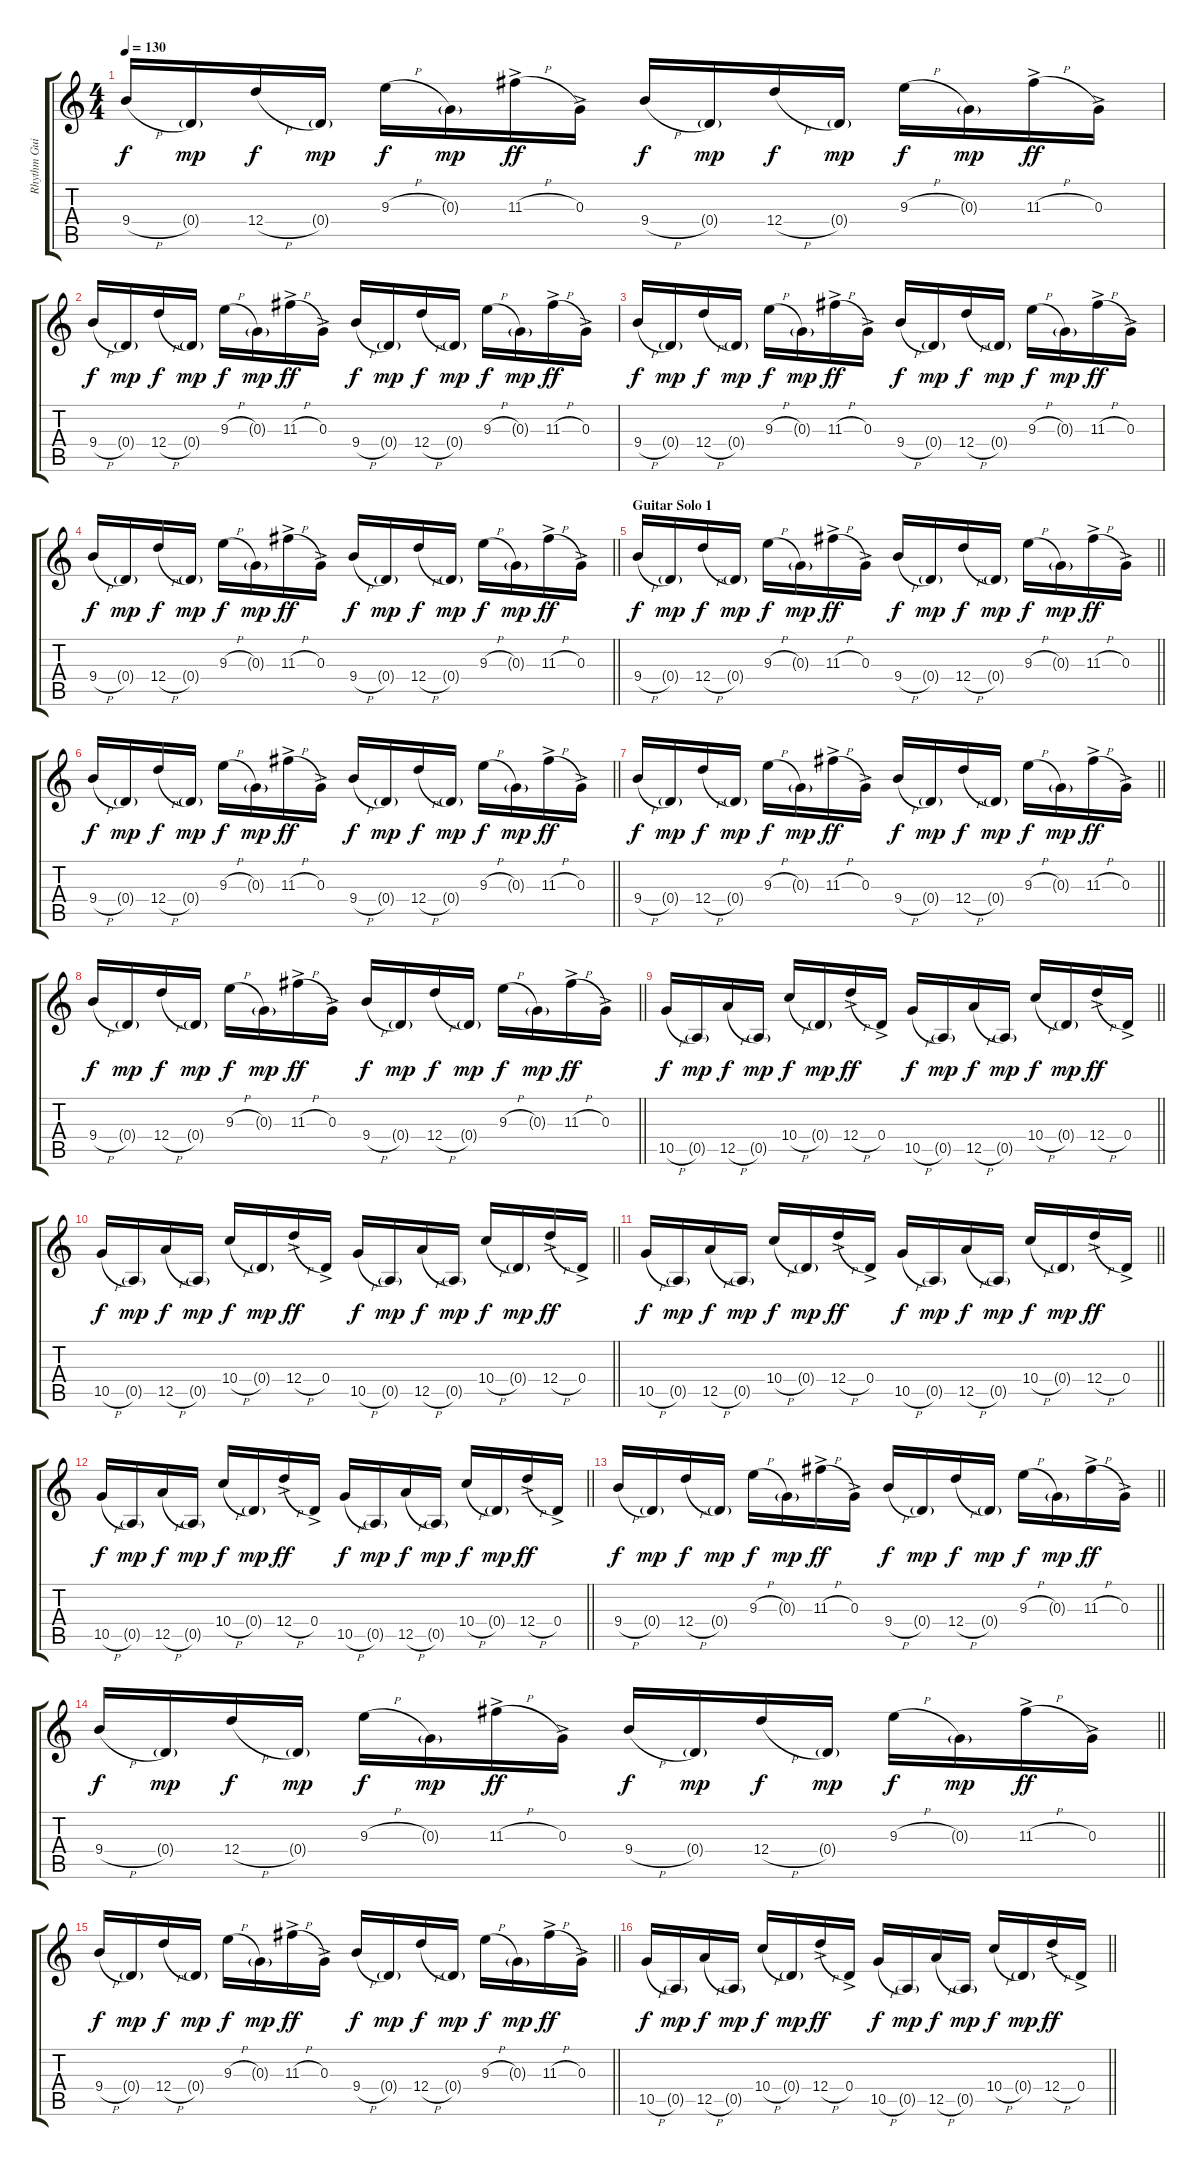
\track ("Rhythm Guitar 1" "Rhythm Gui") {instrument overdrivenguitar}
\staff {score tabs}
\tuning (E4 B3 G3 D3 A2 E2) {hide}
\ts (4 4)
\tempo 130
\clef g2
\ks c
9.4{h}.16{dy f} 0.4{g}.16{dy mp} 12.4{h}.16{dy f} 0.4{g}.16{dy mp} 9.3{h}.16{dy f} 0.3{g}.16{dy mp} 11.3{h ac}.16{dy ff} 0.3{ac}.16 9.4{h}.16{dy f} 0.4{g}.16{dy mp} 12.4{h}.16{dy f} 0.4{g}.16{dy mp} 9.3{h}.16{dy f} 0.3{g}.16{dy mp} 11.3{h ac}.16{dy ff} 0.3{ac}.16 |
9.4{h}.16{dy f} 0.4{g}.16{dy mp} 12.4{h}.16{dy f} 0.4{g}.16{dy mp} 9.3{h}.16{dy f} 0.3{g}.16{dy mp} 11.3{h ac}.16{dy ff} 0.3{ac}.16 9.4{h}.16{dy f} 0.4{g}.16{dy mp} 12.4{h}.16{dy f} 0.4{g}.16{dy mp} 9.3{h}.16{dy f} 0.3{g}.16{dy mp} 11.3{h ac}.16{dy ff} 0.3{ac}.16 |
9.4{h}.16{dy f} 0.4{g}.16{dy mp} 12.4{h}.16{dy f} 0.4{g}.16{dy mp} 9.3{h}.16{dy f} 0.3{g}.16{dy mp} 11.3{h ac}.16{dy ff} 0.3{ac}.16 9.4{h}.16{dy f} 0.4{g}.16{dy mp} 12.4{h}.16{dy f} 0.4{g}.16{dy mp} 9.3{h}.16{dy f} 0.3{g}.16{dy mp} 11.3{h ac}.16{dy ff} 0.3{ac}.16 |
\barLineRight lightlight
9.4{h}.16{dy f} 0.4{g}.16{dy mp} 12.4{h}.16{dy f} 0.4{g}.16{dy mp} 9.3{h}.16{dy f} 0.3{g}.16{dy mp} 11.3{h ac}.16{dy ff} 0.3{ac}.16 9.4{h}.16{dy f} 0.4{g}.16{dy mp} 12.4{h}.16{dy f} 0.4{g}.16{dy mp} 9.3{h}.16{dy f} 0.3{g}.16{dy mp} 11.3{h ac}.16{dy ff} 0.3{ac}.16 |
\section ("" "Guitar Solo 1")
\barLineRight lightlight
9.4{h}.16{dy f volume 7} 0.4{g}.16{dy mp} 12.4{h}.16{dy f} 0.4{g}.16{dy mp} 9.3{h}.16{dy f} 0.3{g}.16{dy mp} 11.3{h ac}.16{dy ff} 0.3{ac}.16 9.4{h}.16{dy f} 0.4{g}.16{dy mp} 12.4{h}.16{dy f} 0.4{g}.16{dy mp} 9.3{h}.16{dy f} 0.3{g}.16{dy mp} 11.3{h ac}.16{dy ff} 0.3{ac}.16 |
\barLineRight lightlight
9.4{h}.16{dy f} 0.4{g}.16{dy mp} 12.4{h}.16{dy f} 0.4{g}.16{dy mp} 9.3{h}.16{dy f} 0.3{g}.16{dy mp} 11.3{h ac}.16{dy ff} 0.3{ac}.16 9.4{h}.16{dy f} 0.4{g}.16{dy mp} 12.4{h}.16{dy f} 0.4{g}.16{dy mp} 9.3{h}.16{dy f} 0.3{g}.16{dy mp} 11.3{h ac}.16{dy ff} 0.3{ac}.16 |
\barLineRight lightlight
9.4{h}.16{dy f} 0.4{g}.16{dy mp} 12.4{h}.16{dy f} 0.4{g}.16{dy mp} 9.3{h}.16{dy f} 0.3{g}.16{dy mp} 11.3{h ac}.16{dy ff} 0.3{ac}.16 9.4{h}.16{dy f} 0.4{g}.16{dy mp} 12.4{h}.16{dy f} 0.4{g}.16{dy mp} 9.3{h}.16{dy f} 0.3{g}.16{dy mp} 11.3{h ac}.16{dy ff} 0.3{ac}.16 |
\barLineRight lightlight
9.4{h}.16{dy f} 0.4{g}.16{dy mp} 12.4{h}.16{dy f} 0.4{g}.16{dy mp} 9.3{h}.16{dy f} 0.3{g}.16{dy mp} 11.3{h ac}.16{dy ff} 0.3{ac}.16 9.4{h}.16{dy f} 0.4{g}.16{dy mp} 12.4{h}.16{dy f} 0.4{g}.16{dy mp} 9.3{h}.16{dy f} 0.3{g}.16{dy mp} 11.3{h ac}.16{dy ff} 0.3{ac}.16 |
\barLineRight lightlight
10.5{h}.16{dy f} 0.5{g}.16{dy mp} 12.5{h}.16{dy f} 0.5{g}.16{dy mp} 10.4{h}.16{dy f} 0.4{g}.16{dy mp} 12.4{h ac}.16{dy ff} 0.4{ac}.16 10.5{h}.16{dy f} 0.5{g}.16{dy mp} 12.5{h}.16{dy f} 0.5{g}.16{dy mp} 10.4{h}.16{dy f} 0.4{g}.16{dy mp} 12.4{h ac}.16{dy ff} 0.4{ac}.16 |
\barLineRight lightlight
10.5{h}.16{dy f} 0.5{g}.16{dy mp} 12.5{h}.16{dy f} 0.5{g}.16{dy mp} 10.4{h}.16{dy f} 0.4{g}.16{dy mp} 12.4{h ac}.16{dy ff} 0.4{ac}.16 10.5{h}.16{dy f} 0.5{g}.16{dy mp} 12.5{h}.16{dy f} 0.5{g}.16{dy mp} 10.4{h}.16{dy f} 0.4{g}.16{dy mp} 12.4{h ac}.16{dy ff} 0.4{ac}.16 |
\barLineRight lightlight
10.5{h}.16{dy f} 0.5{g}.16{dy mp} 12.5{h}.16{dy f} 0.5{g}.16{dy mp} 10.4{h}.16{dy f} 0.4{g}.16{dy mp} 12.4{h ac}.16{dy ff} 0.4{ac}.16 10.5{h}.16{dy f} 0.5{g}.16{dy mp} 12.5{h}.16{dy f} 0.5{g}.16{dy mp} 10.4{h}.16{dy f} 0.4{g}.16{dy mp} 12.4{h ac}.16{dy ff} 0.4{ac}.16 |
\barLineRight lightlight
10.5{h}.16{dy f} 0.5{g}.16{dy mp} 12.5{h}.16{dy f} 0.5{g}.16{dy mp} 10.4{h}.16{dy f} 0.4{g}.16{dy mp} 12.4{h ac}.16{dy ff} 0.4{ac}.16 10.5{h}.16{dy f} 0.5{g}.16{dy mp} 12.5{h}.16{dy f} 0.5{g}.16{dy mp} 10.4{h}.16{dy f} 0.4{g}.16{dy mp} 12.4{h ac}.16{dy ff} 0.4{ac}.16 |
\barLineRight lightlight
9.4{h}.16{dy f} 0.4{g}.16{dy mp} 12.4{h}.16{dy f} 0.4{g}.16{dy mp} 9.3{h}.16{dy f} 0.3{g}.16{dy mp} 11.3{h ac}.16{dy ff} 0.3{ac}.16 9.4{h}.16{dy f} 0.4{g}.16{dy mp} 12.4{h}.16{dy f} 0.4{g}.16{dy mp} 9.3{h}.16{dy f} 0.3{g}.16{dy mp} 11.3{h ac}.16{dy ff} 0.3{ac}.16 |
\barLineRight lightlight
9.4{h}.16{dy f} 0.4{g}.16{dy mp} 12.4{h}.16{dy f} 0.4{g}.16{dy mp} 9.3{h}.16{dy f} 0.3{g}.16{dy mp} 11.3{h ac}.16{dy ff} 0.3{ac}.16 9.4{h}.16{dy f} 0.4{g}.16{dy mp} 12.4{h}.16{dy f} 0.4{g}.16{dy mp} 9.3{h}.16{dy f} 0.3{g}.16{dy mp} 11.3{h ac}.16{dy ff} 0.3{ac}.16 |
\barLineRight lightlight
9.4{h}.16{dy f} 0.4{g}.16{dy mp} 12.4{h}.16{dy f} 0.4{g}.16{dy mp} 9.3{h}.16{dy f} 0.3{g}.16{dy mp} 11.3{h ac}.16{dy ff} 0.3{ac}.16 9.4{h}.16{dy f} 0.4{g}.16{dy mp} 12.4{h}.16{dy f} 0.4{g}.16{dy mp} 9.3{h}.16{dy f} 0.3{g}.16{dy mp} 11.3{h ac}.16{dy ff} 0.3{ac}.16 |
\barLineRight lightlight
10.5{h}.16{dy f} 0.5{g}.16{dy mp} 12.5{h}.16{dy f} 0.5{g}.16{dy mp} 10.4{h}.16{dy f} 0.4{g}.16{dy mp} 12.4{h ac}.16{dy ff} 0.4{ac}.16 10.5{h}.16{dy f} 0.5{g}.16{dy mp} 12.5{h}.16{dy f} 0.5{g}.16{dy mp} 10.4{h}.16{dy f} 0.4{g}.16{dy mp} 12.4{h ac}.16{dy ff} 0.4{ac}.16
